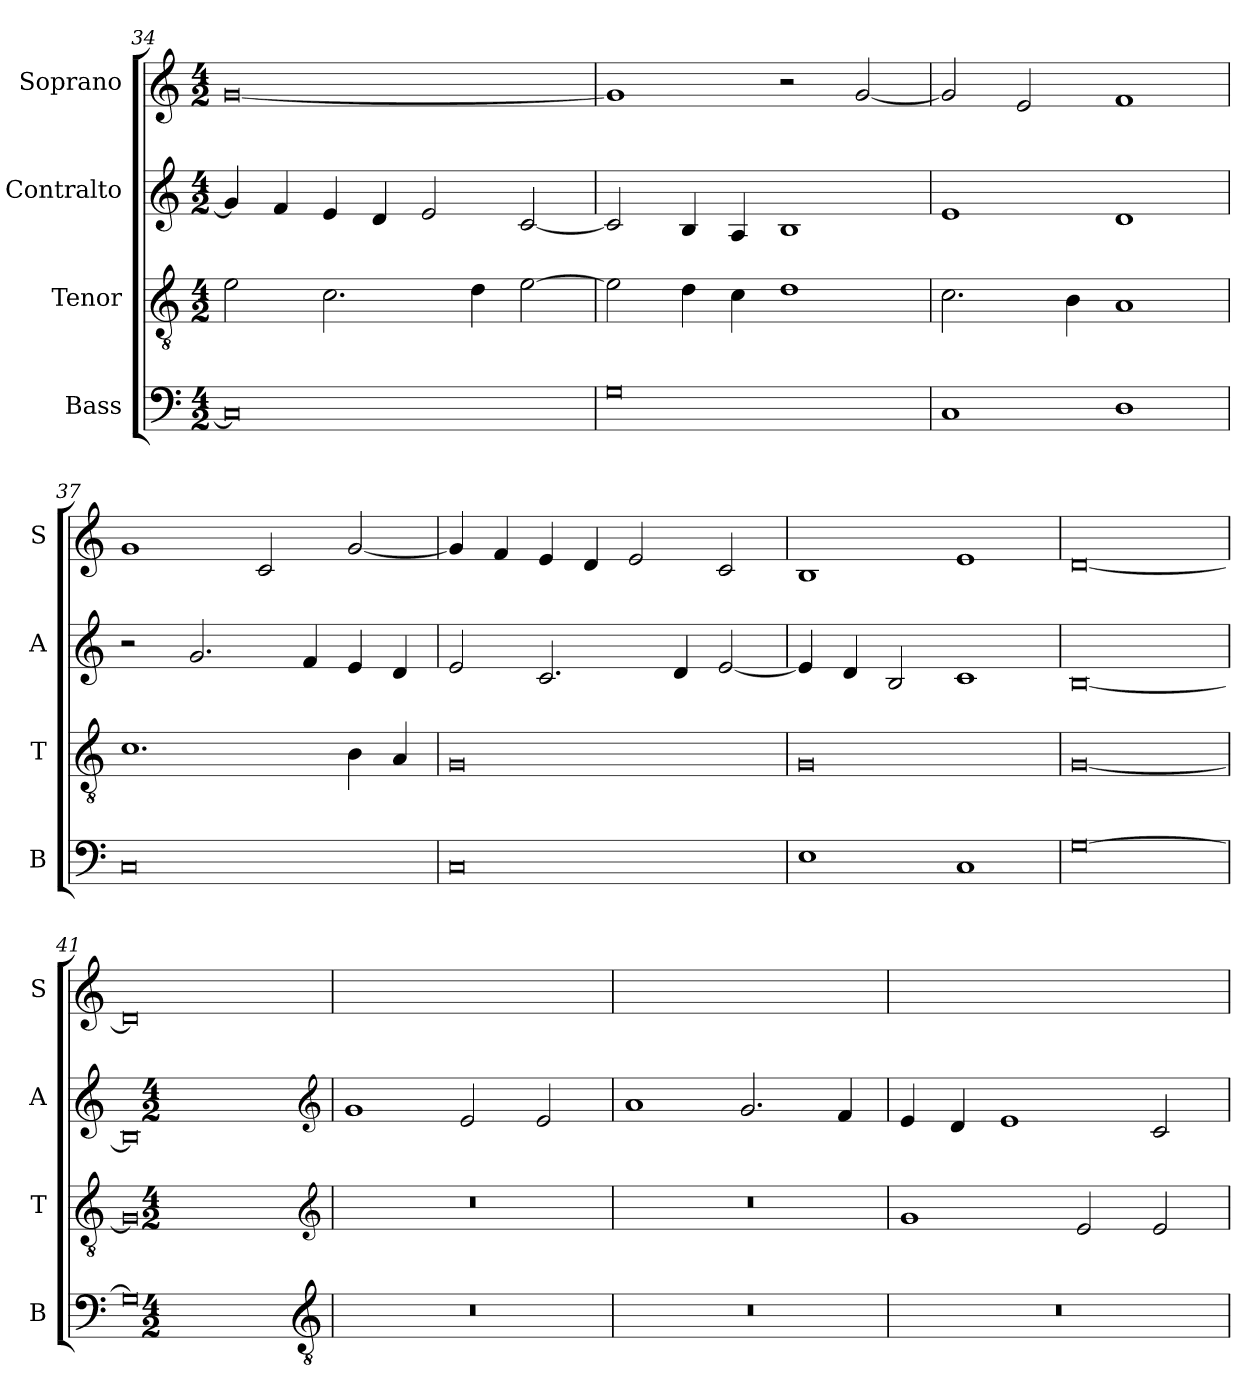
**kern	**kern	**kern	**kern
*part4	*part3	*part2	*part1
*staff4	*staff3	*staff2	*staff1
*I"Bass	*I"Tenor	*I"Contralto	*I"Soprano
*I'B	*I'T	*I'A	*I'S
*clefF4	*clefGv2	*clefG2	*clefG2
*k[]	*k[]	*k[]	*k[]
*G:mix	*G:mix	*G:mix	*G:mix
*M4/2	*M4/2	*M4/2	*M4/2
=34	=34	=34	=34
0C]	2e	4g]	[0g
.	.	4f	.
.	2.c	4e	.
.	.	4d	.
.	.	2e	.
.	4d	.	.
.	[2e	[2c	.
=35	=35	=35	=35
0G	2e]	2c]	1g]
.	4d	4B	.
.	4c	4A	.
.	1d	1B	2r
.	.	.	[2g
=36	=36	=36	=36
1C	2.c	1e	2g]
.	.	.	2e
.	4B	.	.
1D	1A	1d	1f
=37	=37	=37	=37
0C	1.c	2r	1g
.	.	2.g	.
.	.	.	2c
.	.	4f	.
.	4B	4e	[2g
.	4A	4d	.
=38	=38	=38	=38
0C	0G	2e	4g]
.	.	.	4f
.	.	2.c	4e
.	.	.	4d
.	.	.	2e
.	.	4d	.
.	.	[2e	2c
=39	=39	=39	=39
1E	0G	4e]	1B
.	.	4d	.
.	.	2B	.
1C	.	1c	1e
=40	=40	=40	=40
[0G	[0G	[0B	[0d
=41	=41	=41	=41
0G]	0G]	0B]	0d]
*clefGv2	*clefG2	*clefG2	*
*k[]	*k[]	*k[]	*
*G:mix	*G:mix	*G:mix	*
*M4/2	*M4/2	*M4/2	*
=42	=42	=42	=42
0r	0r	1g	0ryy
.	.	2e	.
.	.	2e	.
=43	=43	=43	=43
0r	0r	1a	0ryy
.	.	2.g	.
.	.	4f	.
=44	=44	=44	=44
0r	1g	4e	0ryy
.	.	4d	.
.	.	1e	.
.	2e	.	.
.	2e	2c	.
=	=	=	=
*-	*-	*-	*-
